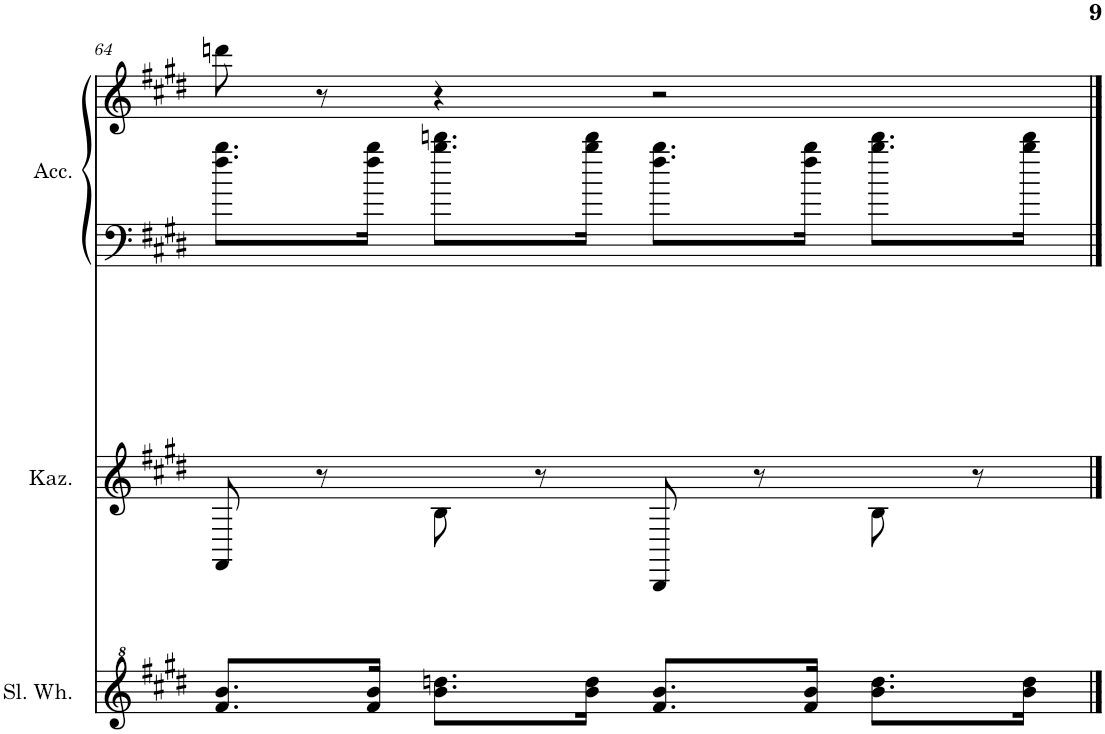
**kern	**kern	**kern	**kern
*part3	*part2	*part1	*part1
*staff4	*staff3	*staff2	*staff1
*I"Slide Whistle	*I"Kazoo	*I"Accordion	*
*I'Sl. Wh.	*I'Kaz.	*I'Acc.	*
!!LO:PB:g=z
*clefG^2	*clefG2	*clefF4	*clefG2
*k[f#c#g#d#]	*k[f#c#g#d#]	*k[f#c#g#d#]	*k[f#c#g#d#]
*M4/4	*M4/4	*M4/4	*M4/4
=64	=64	=64	=64
8.ff#/ 8.bb/L	8FF#/	8.ff#\ 8.bb\L	8dddn\
.	8r	.	8r
16ff#/ 16bb/Jk	.	16ff#\ 16bb\Jk	.
8.bb\ 8.dddn\L	8B\	8.bb\ 8.dddn\L	4r
.	8r	.	.
16bb\ 16ddd\Jk	.	16bb\ 16ddd\Jk	.
8.ff#/ 8.bb/L	8BBB/	8.ff#\ 8.bb\L	2r
.	8r	.	.
16ff#/ 16bb/Jk	.	16ff#\ 16bb\Jk	.
8.bb\ 8.ddd\L	8B\	8.bb\ 8.ddd\L	.
.	8r	.	.
16bb\ 16ddd\Jk	.	16bb\ 16ddd\Jk	.
==	==	==	==
*-	*-	*-	*-
